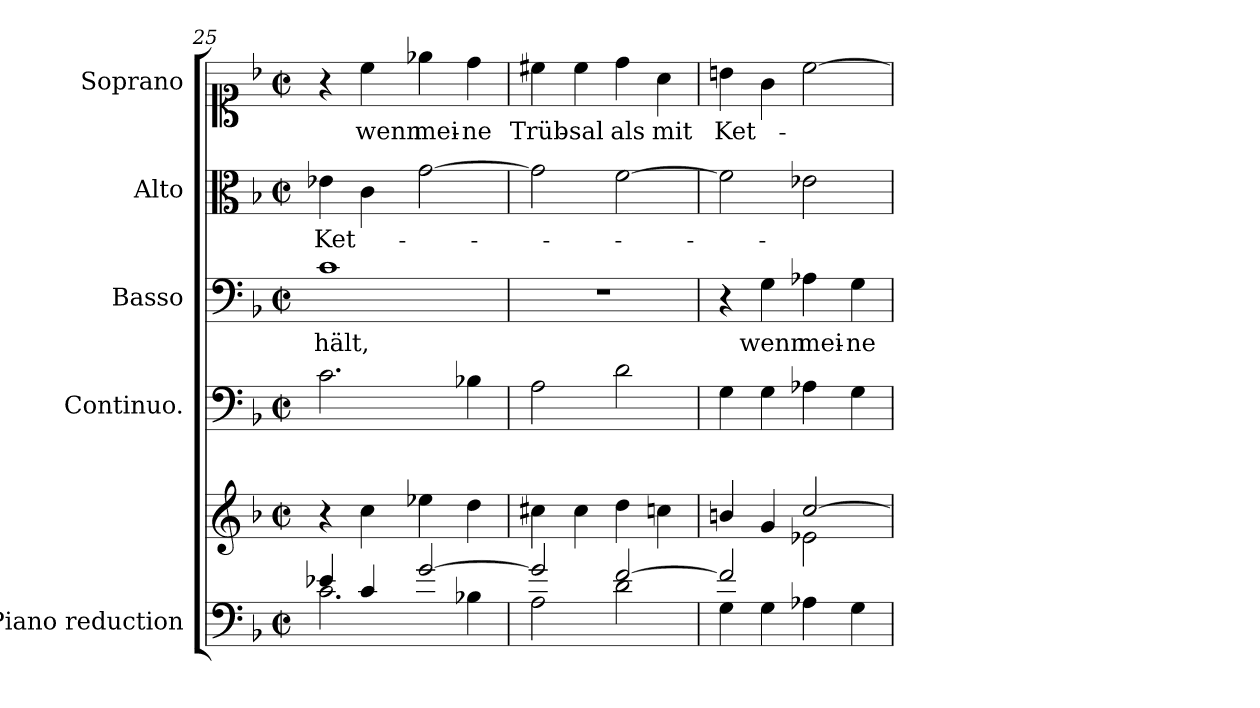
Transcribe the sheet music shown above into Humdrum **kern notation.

**kern	**kern	**kern	**kern	**text	**kern	**text	**kern	**text
*part5	*part5	*part4	*part3	*part3	*part2	*part2	*part1	*part1
*staff6	*staff5	*staff4	*staff3	*staff3	*staff2	*staff2	*staff1	*staff1
*I"Piano reduction	*	*I"Continuo.	*I"Basso	*	*I"Alto	*	*I"Soprano	*
*I'Pno	*	*	*	*	*	*	*	*
*clefF4	*clefG2	*clefF4	*clefF4	*	*clefC3	*	*clefC1	*
*k[b-]	*k[b-]	*k[b-]	*k[b-]	*	*k[b-]	*	*k[b-]	*
*F:	*F:	*F:	*F:	*	*F:	*	*F:	*
*M2/2	*M2/2	*M2/2	*M2/2	*	*M2/2	*	*M2/2	*
*met(c|)	*met(c|)	*met(c|)	*met(c|)	*	*met(c|)	*	*met(c|)	*
=25	=25	=25	=25	=25	=25	=25	=25	=25
*^	*	*	*	*	*	*	*	*
!	!	!	!	!	!LO:LY:b	!	!LO:LY:b	!	!
4e-X/	2.c\	4r	2.c\	1c	hält,	4e-X\	Ket-	4r	.
!	!	!	!	!	!	!	!	!	!LO:LY:b
4c/	.	4cc\	.	.	.	4c\	.	4cc\	wenn
!	!	!	!	!	!	!	!	!	!LO:LY:b
[2g/	.	4ee-X\	.	.	.	[2g\	.	4ee-X\	mei-
!	!	!	!	!	!	!	!	!	!LO:LY:b
.	4B-X\	4dd\	4B-X\	.	.	.	.	4dd\	-ne
=26	=26	=26	=26	=26	=26	=26	=26	=26	=26
!	!	!	!	!	!	!	!	!	!LO:LY:b
2g/]	2A\	4cc#X\	2A\	1r	.	2g\]	.	4cc#X\	Trüb-
!	!	!	!	!	!	!	!	!	!LO:LY:b
.	.	4cc#\	.	.	.	.	.	4cc#\	-sal
!	!	!	!	!	!	!	!	!	!LO:LY:b
[2f/	2d\	4dd\	2d\	.	.	[2f\	.	4dd\	als
!	!	!	!	!	!	!	!	!	!LO:LY:b
.	.	4ccn\	.	.	.	.	.	4a\	mit
=27	=27	=27	=27	=27	=27	=27	=27	=27	=27
*	*	*^	*	*	*	*	*	*	*
!	!	!	!	!	!	!	!	!	!	!LO:LY:b
2f/]	4G\	4bn/	2ryy	4G\	4r	.	2f\]	.	4bn\	Ket-
!	!	!	!	!	!	!LO:LY:b	!	!	!	!
.	4G\	4g/	.	4G\	4G\	wenn	.	.	4g\	.
!	!	!	!	!	!	!LO:LY:b	!	!	!	!
2ryy	4A-X\	[2cc/	2e-X\	4A-X\	4A-X\	mei-	2e-X\	.	[2cc\	.
!	!	!	!	!	!	!LO:LY:b	!	!	!	!
.	4G\	.	.	4G\	4G\	-ne	.	.	.	.
*v	*v	*	*	*	*	*	*	*	*	*
*	*v	*v	*	*	*	*	*	*	*
=	=	=	=	=	=	=	=	=
*-	*-	*-	*-	*-	*-	*-	*-	*-
